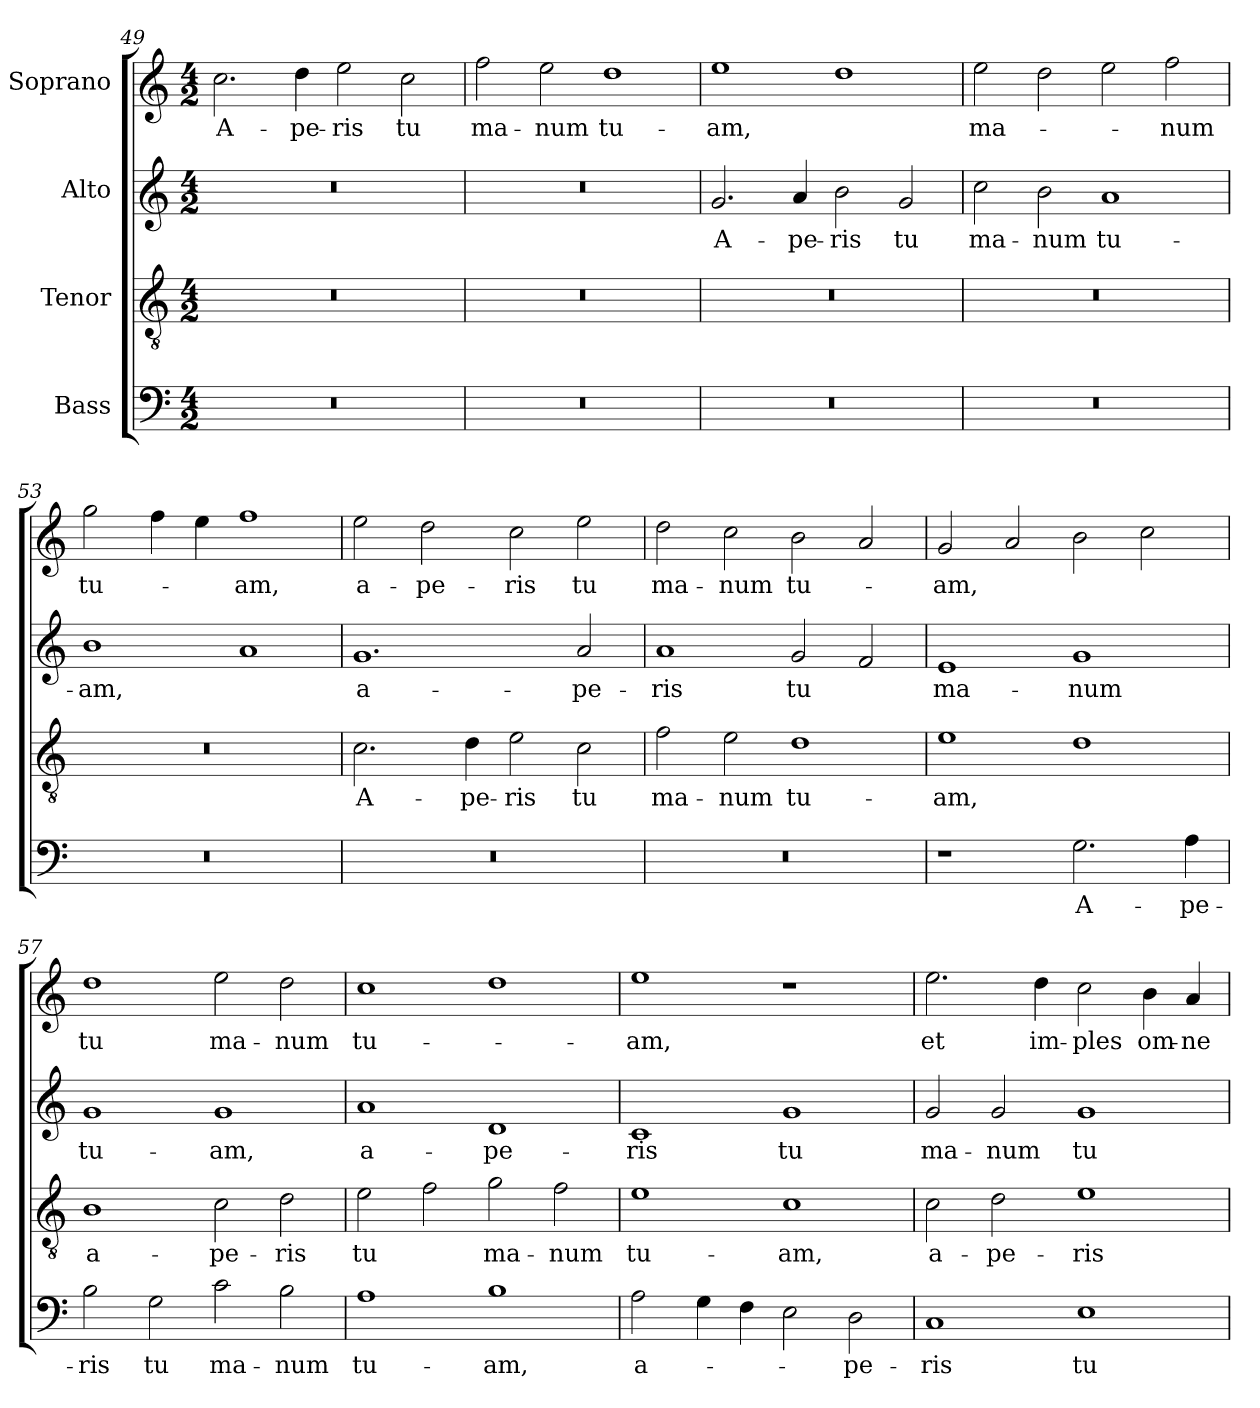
**kern	**text	**kern	**text	**kern	**text	**kern	**text
*part4	*part4	*part3	*part3	*part2	*part2	*part1	*part1
*staff4	*staff4	*staff3	*staff3	*staff2	*staff2	*staff1	*staff1
*I"Bass	*	*I"Tenor	*	*I"Alto	*	*I"Soprano	*
*clefF4	*	*clefGv2	*	*clefG2	*	*clefG2	*
*k[]	*	*k[]	*	*k[]	*	*k[]	*
*C:	*	*C:	*	*C:	*	*C:	*
*M4/2	*	*M4/2	*	*M4/2	*	*M4/2	*
=49	=49	=49	=49	=49	=49	=49	=49
!	!	!	!	!	!	!	!LO:LY:b
0r	.	0r	.	0r	.	2.cc\	A-
!	!	!	!	!	!	!	!LO:LY:b
.	.	.	.	.	.	4dd\	-pe-
!	!	!	!	!	!	!	!LO:LY:b
.	.	.	.	.	.	2ee\	-ris
!	!	!	!	!	!	!	!LO:LY:b
.	.	.	.	.	.	2cc\	tu
=50	=50	=50	=50	=50	=50	=50	=50
!	!	!	!	!	!	!	!LO:LY:b
0r	.	0r	.	0r	.	2ff\	ma-
!	!	!	!	!	!	!	!LO:LY:b
.	.	.	.	.	.	2ee\	-num
!	!	!	!	!	!	!	!LO:LY:b
.	.	.	.	.	.	1dd	tu-
=51	=51	=51	=51	=51	=51	=51	=51
!	!	!	!	!	!LO:LY:b	!	!LO:LY:b
0r	.	0r	.	2.g/	A-	1ee	-am,
!	!	!	!	!	!LO:LY:b	!	!
.	.	.	.	4a/	-pe-	.	.
!	!	!	!	!	!LO:LY:b	!	!
.	.	.	.	2b\	-ris	1dd	.
!	!	!	!	!	!LO:LY:b	!	!
.	.	.	.	2g/	tu	.	.
=52	=52	=52	=52	=52	=52	=52	=52
!	!	!	!	!	!LO:LY:b	!	!LO:LY:b
0r	.	0r	.	2cc\	ma-	2ee\	ma-
!	!	!	!	!	!LO:LY:b	!	!
.	.	.	.	2b\	-num	2dd\	.
!	!	!	!	!	!LO:LY:b	!	!
.	.	.	.	1a	tu-	2ee\	.
!	!	!	!	!	!	!	!LO:LY:b
.	.	.	.	.	.	2ff\	-num
=53	=53	=53	=53	=53	=53	=53	=53
!	!	!	!	!	!LO:LY:b	!	!LO:LY:b
0r	.	0r	.	1b	-am,	2gg\	tu-
.	.	.	.	.	.	4ff\	.
.	.	.	.	.	.	4ee\	.
!	!	!	!	!	!	!	!LO:LY:b
.	.	.	.	1a	.	1ff	-am,
!!LO:LB:g=z
=54	=54	=54	=54	=54	=54	=54	=54
!	!	!	!LO:LY:b	!	!LO:LY:b	!	!LO:LY:b
0r	.	2.c\	A-	1.g	a-	2ee\	a-
!	!	!	!	!	!	!	!LO:LY:b
.	.	.	.	.	.	2dd\	-pe-
!	!	!	!LO:LY:b	!	!	!	!
.	.	4d\	-pe-	.	.	.	.
!	!	!	!LO:LY:b	!	!	!	!LO:LY:b
.	.	2e\	-ris	.	.	2cc\	-ris
!	!	!	!LO:LY:b	!	!LO:LY:b	!	!LO:LY:b
.	.	2c\	tu	2a/	-pe-	2ee\	tu
=55	=55	=55	=55	=55	=55	=55	=55
!	!	!	!LO:LY:b	!	!LO:LY:b	!	!LO:LY:b
0r	.	2f\	ma-	1a	-ris	2dd\	ma-
!	!	!	!LO:LY:b	!	!	!	!LO:LY:b
.	.	2e\	-num	.	.	2cc\	-num
!	!	!	!LO:LY:b	!	!LO:LY:b	!	!LO:LY:b
.	.	1d	tu-	2g/	tu	2b\	tu-
.	.	.	.	2f/	.	2a/	.
=56	=56	=56	=56	=56	=56	=56	=56
!	!	!	!LO:LY:b	!	!LO:LY:b	!	!LO:LY:b
1r	.	1e	-am,	1e	ma-	2g/	-am,
.	.	.	.	.	.	2a/	.
!	!LO:LY:b	!	!	!	!LO:LY:b	!	!
2.G\	A-	1d	.	1g	-num	2b\	.
.	.	.	.	.	.	2cc\	.
!	!LO:LY:b	!	!	!	!	!	!
4A\	-pe-	.	.	.	.	.	.
=57	=57	=57	=57	=57	=57	=57	=57
!	!LO:LY:b	!	!LO:LY:b	!	!LO:LY:b	!	!LO:LY:b
2B\	-ris	1B	a-	1g	tu-	1dd	tu
!	!LO:LY:b	!	!	!	!	!	!
2G\	tu	.	.	.	.	.	.
!	!LO:LY:b	!	!LO:LY:b	!	!LO:LY:b	!	!LO:LY:b
2c\	ma-	2c\	-pe-	1g	-am,	2ee\	ma-
!	!LO:LY:b	!	!LO:LY:b	!	!	!	!LO:LY:b
2B\	-num	2d\	-ris	.	.	2dd\	-num
=58	=58	=58	=58	=58	=58	=58	=58
!	!LO:LY:b	!	!LO:LY:b	!	!LO:LY:b	!	!LO:LY:b
1A	tu-	2e\	tu	1a	a-	1cc	tu-
.	.	2f\	.	.	.	.	.
!	!LO:LY:b	!	!LO:LY:b	!	!LO:LY:b	!	!
1B	-am,	2g\	ma-	1d	-pe-	1dd	.
!	!	!	!LO:LY:b	!	!	!	!
.	.	2f\	-num	.	.	.	.
=59	=59	=59	=59	=59	=59	=59	=59
!	!LO:LY:b	!	!LO:LY:b	!	!LO:LY:b	!	!LO:LY:b
2A\	a-	1e	tu-	1c	-ris	1ee	-am,
4G\	.	.	.	.	.	.	.
4F\	.	.	.	.	.	.	.
!	!	!	!LO:LY:b	!	!LO:LY:b	!	!
2E\	.	1c	-am,	1g	tu	1r	.
!	!LO:LY:b	!	!	!	!	!	!
2D\	-pe-	.	.	.	.	.	.
=60	=60	=60	=60	=60	=60	=60	=60
!	!LO:LY:b	!	!LO:LY:b	!	!LO:LY:b	!	!LO:LY:b
1C	-ris	2c\	a-	2g/	ma-	2.ee\	et
!	!	!	!LO:LY:b	!	!LO:LY:b	!	!
.	.	2d\	-pe-	2g/	-num	.	.
!	!	!	!	!	!	!	!LO:LY:b
.	.	.	.	.	.	4dd\	im-
!	!LO:LY:b	!	!LO:LY:b	!	!LO:LY:b	!	!LO:LY:b
1E	tu	1e	-ris	1g	tu-	2cc\	-ples
!	!	!	!	!	!	!	!LO:LY:b
.	.	.	.	.	.	4b\	om-
!	!	!	!	!	!	!	!LO:LY:b
.	.	.	.	.	.	4a/	-ne
=	=	=	=	=	=	=	=
*-	*-	*-	*-	*-	*-	*-	*-
